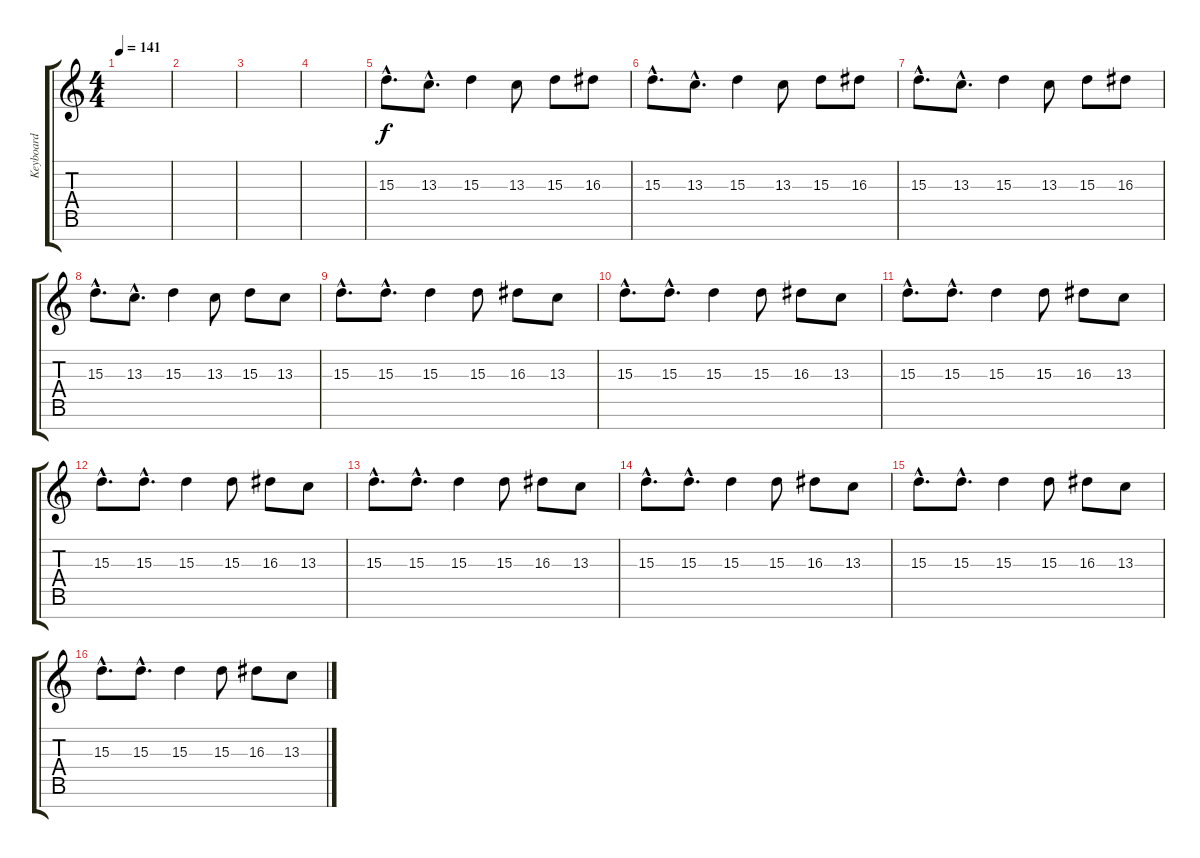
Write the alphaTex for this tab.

\track ("Keyboard" "Keyboard") {instrument stringensemble1}
\staff {score tabs}
\tuning (Ab4 Eb4 B3 Gb3 Db3 Ab2 B1) {hide}
\ts (4 4)
\tempo 141
\clef g2
\ks c
|
|
|
|
15.3{hac}.8{d instrument orchestrahit} 13.3{hac}.8{d} 15.3.4 13.3.8 15.3.8 16.3.8 |
15.3{hac}.8{d instrument orchestrahit} 13.3{hac}.8{d} 15.3.4 13.3.8 15.3.8 16.3.8 |
15.3{hac}.8{d instrument orchestrahit} 13.3{hac}.8{d} 15.3.4 13.3.8 15.3.8 16.3.8 |
15.3{hac}.8{d} 13.3{hac}.8{d} 15.3.4 13.3.8 15.3.8 13.3.8 |
15.3{hac}.8{d instrument orchestrahit} 15.3{hac}.8{d} 15.3.4 15.3.8 16.3.8 13.3.8 |
15.3{hac}.8{d} 15.3{hac}.8{d} 15.3.4 15.3.8 16.3.8 13.3.8 |
15.3{hac}.8{d} 15.3{hac}.8{d} 15.3.4 15.3.8 16.3.8 13.3.8 |
15.3{hac}.8{d} 15.3{hac}.8{d} 15.3.4 15.3.8 16.3.8 13.3.8 |
15.3{hac}.8{d} 15.3{hac}.8{d} 15.3.4 15.3.8 16.3.8 13.3.8 |
15.3{hac}.8{d} 15.3{hac}.8{d} 15.3.4 15.3.8 16.3.8 13.3.8 |
15.3{hac}.8{d} 15.3{hac}.8{d} 15.3.4 15.3.8 16.3.8 13.3.8 |
15.3{hac}.8{d} 15.3{hac}.8{d} 15.3.4 15.3.8 16.3.8 13.3.8
